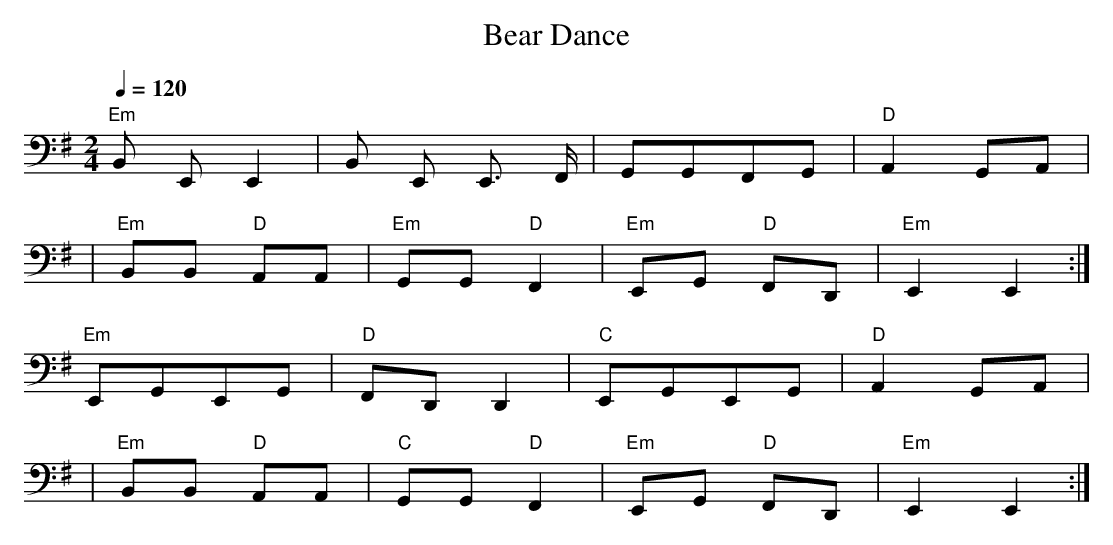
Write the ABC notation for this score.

X:1
T:Bear Dance
M:2/4
L:1/16
Q:1/4=120
K:Em clef=bass middle=d
"Em" B2 E2 E4| B2 E2 E3 F| G2G2F2G2|"D" A4G2A2|
|"Em" B2B2 "D" A2A2|"Em" G2G2 "D" F4|"Em" E2G2 "D" F2D2|"Em" E4 E4:|
"Em" E2G2E2G2|"D" F2D2D4|"C" E2G2E2G2|"D" A4G2A2|
|"Em" B2B2 "D" A2A2|"C" G2G2 "D" F4|"Em" E2G2 "D" F2D2|"Em" E4 E4:|
